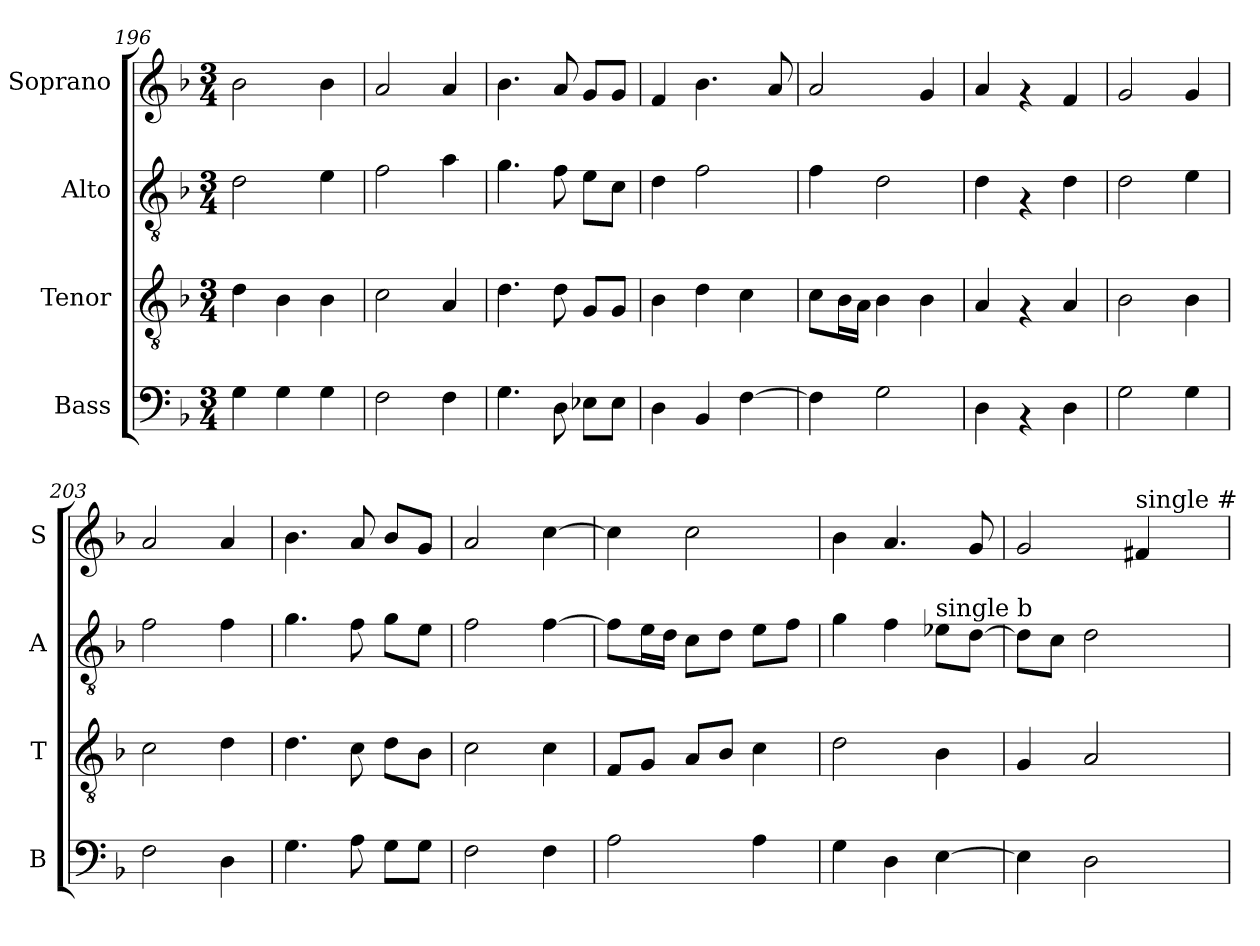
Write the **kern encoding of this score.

**kern	**kern	**kern	**kern
*part4	*part3	*part2	*part1
*staff4	*staff3	*staff2	*staff1
*I"Bass	*I"Tenor	*I"Alto	*I"Soprano
*I'B	*I'T	*I'A	*I'S
*clefF4	*clefGv2	*clefGv2	*clefG2
*k[b-]	*k[b-]	*k[b-]	*k[b-]
*F:	*F:	*F:	*F:
*M3/4	*M3/4	*M3/4	*M3/4
=196	=196	=196	=196
4G\	4d\	2d\	2b-\
4G\	4B-\	.	.
4G\	4B-\	4e\	4b-\
=197	=197	=197	=197
2F\	2c\	2f\	2a/
4F\	4A/	4a\	4a/
=198	=198	=198	=198
4.G\	4.d\	4.g\	4.b-\
8D\	8d\	8f\	8a/
8E-X\L	8G/L	8e\L	8g/L
8E-\J	8G/J	8c\J	8g/J
=199	=199	=199	=199
4D\	4B-\	4d\	4f/
4BB-/	4d\	2f\	4.b-\
[<4F\	4c\	.	.
.	.	.	8a/
!!LO:LB:g=z
=200	=200	=200	=200
4F\]	8c\L	4f\	2a/
.	16B-\L	.	.
.	16A\JJ	.	.
2G\	4B-\	2d\	.
.	4B-\	.	4g/
=201	=201	=201	=201
4D\	4A/	4d\	4a/
4rAA	4rF	4rF	4rf
4D\	4A/	4d\	4f/
=202	=202	=202	=202
2G\	2B-\	2d\	2g/
4G\	4B-\	4e\	4g/
=203	=203	=203	=203
2F\	2c\	2f\	2a/
4D\	4d\	4f\	4a/
=204	=204	=204	=204
4.G\	4.d\	4.g\	4.b-\
8A\	8c\	8f\	8a/
8G\L	8d\L	8g\L	8b-/L
8G\J	8B-\J	8e\J	8g/J
=205	=205	=205	=205
2F\	2c\	2f\	2a/
4F\	4c\	[>4f\	[>4cc\
=206	=206	=206	=206
2A\	8F/L	8f\L]	4cc\]
.	8G/J	16e\L	.
.	.	16d\JJ	.
.	8A/L	8c\L	2cc\
.	8B-/J	8d\J	.
4A\	4c\	8e\L	.
.	.	8f\J	.
=207	=207	=207	=207
4G\	2d\	4g\	4b-\
4D\	.	4f\	4.a/
!	!	!LO:TX:a:t=single b	!
[>4E\	4B-\	8e-\L	.
.	.	[>8d\J	8g/
=208	=208	=208	=208
4E\]	4G/	8d\L]	2g/
.	.	8c\J	.
2D\	2A/	2d\	.
!	!	!	!LO:TX:a:t=single #
.	.	.	4f#/
=	=	=	=
*-	*-	*-	*-
